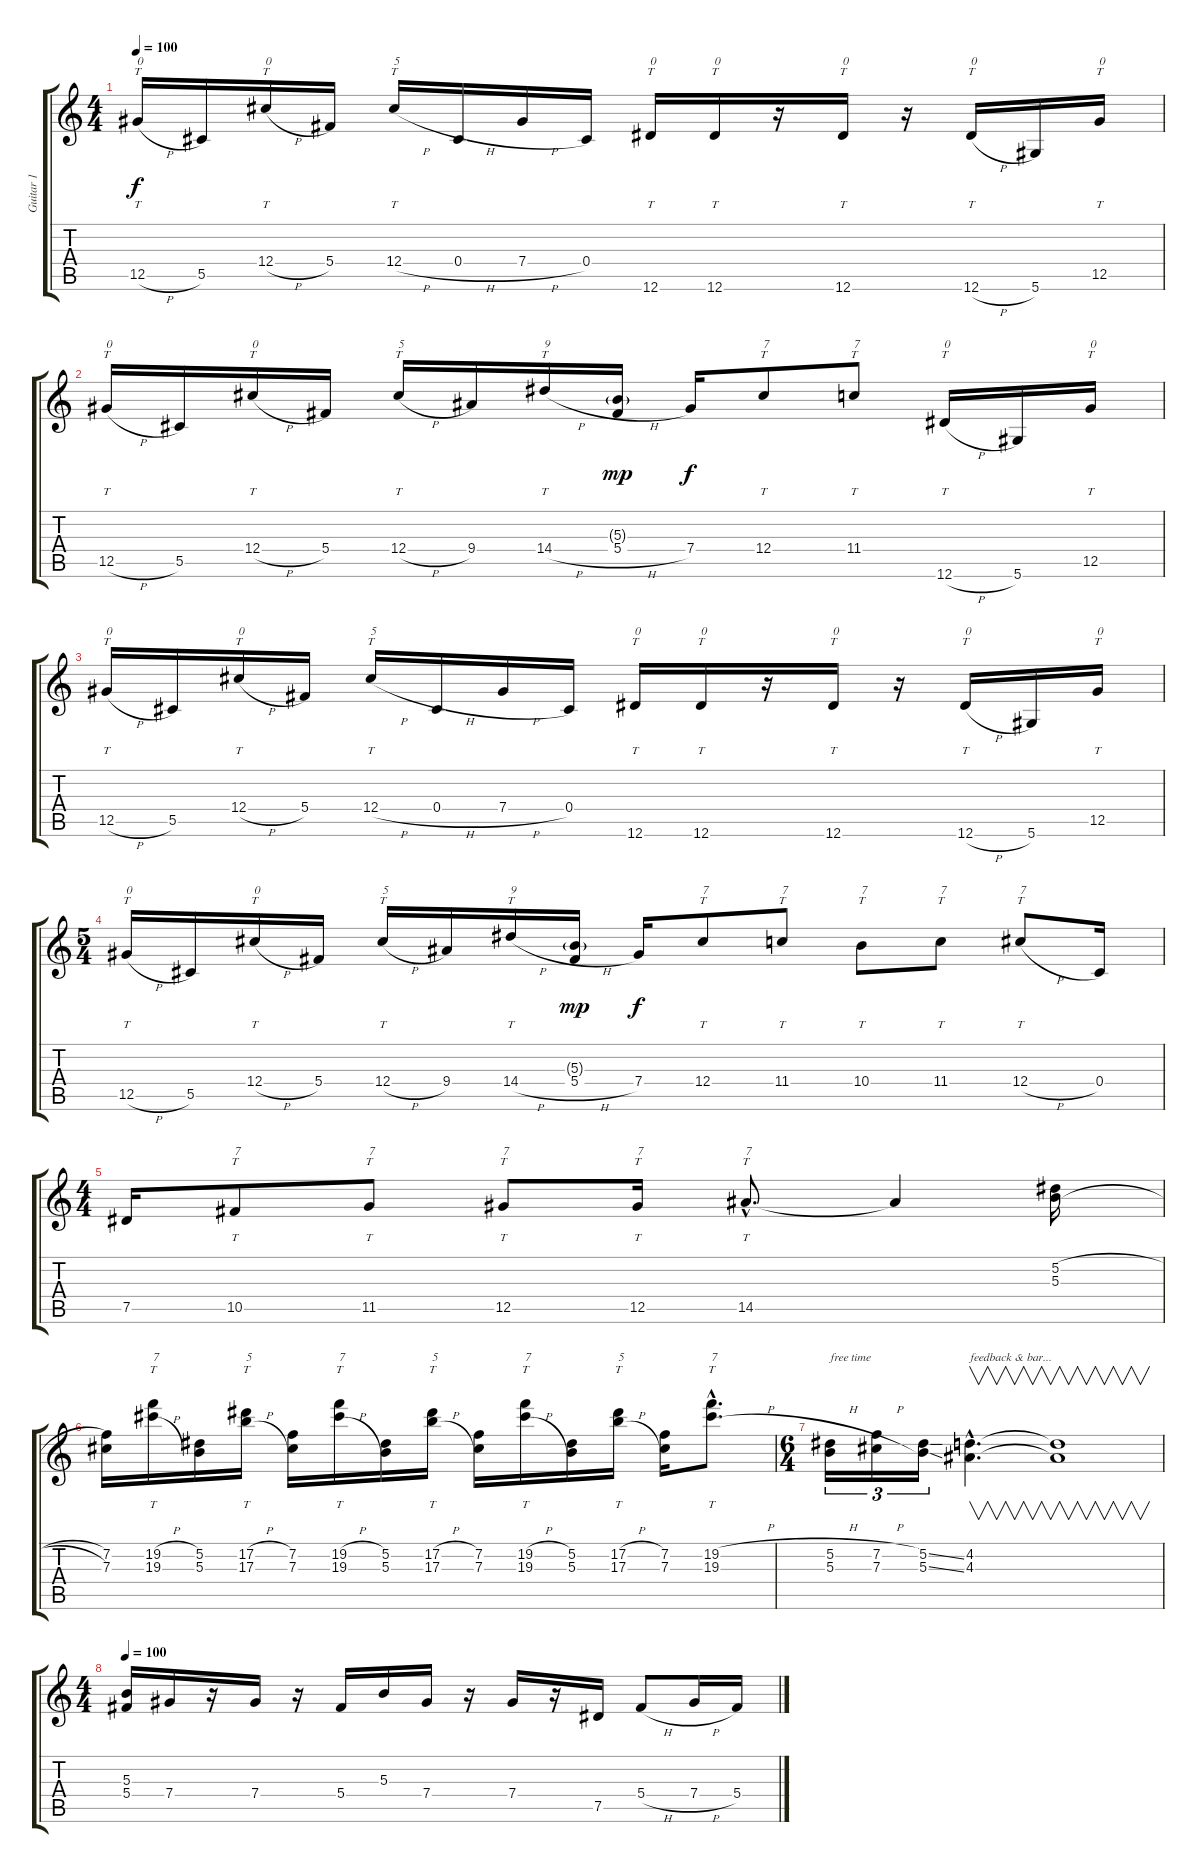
\track ("Guitar 1" "Guitar 1") {instrument overdrivenguitar}
\staff {score tabs}
\tuning (Eb4 Bb3 Gb3 Db3 Ab2 Eb2) {hide}
\ts (4 4)
\tempo 100
\clef g2
\ks c
12.5{h}.16{tt txt "0" dy f} 5.5.16 12.4{h}.16{tt txt "0"} 5.4.16 12.4{h}.16{tt txt "5"} 0.4{h}.16 7.4{h}.16 0.4.16 12.6.16{tt txt "0"} 12.6.16{tt txt "0"} r.16 12.6.16{tt txt "0"} r.16 12.6{h}.16{tt txt "0"} 5.6.16 12.5.16{tt txt "0"} |
12.5{h}.16{tt txt "0"} 5.5.16 12.4{h}.16{tt txt "0"} 5.4.16 12.4{h}.16{tt txt "5"} 9.4.16 14.4{h}.16{tt txt "9"} (5.3{g} 5.4{h}).16{dy mp} 7.4.16{dy f} 12.4.8{tt txt "7"} 11.4.8{tt txt "7"} 12.6{h}.16{tt txt "0"} 5.6.16 12.5.16{tt txt "0"} |
12.5{h}.16{tt txt "0"} 5.5.16 12.4{h}.16{tt txt "0"} 5.4.16 12.4{h}.16{tt txt "5"} 0.4{h}.16 7.4{h}.16 0.4.16 12.6.16{tt txt "0"} 12.6.16{tt txt "0"} r.16 12.6.16{tt txt "0"} r.16 12.6{h}.16{tt txt "0"} 5.6.16 12.5.16{tt txt "0"} |
\ts (5 4)
12.5{h}.16{tt txt "0"} 5.5.16 12.4{h}.16{tt txt "0"} 5.4.16 12.4{h}.16{tt txt "5"} 9.4.16 14.4{h}.16{tt txt "9"} (5.3{g} 5.4{h}).16{dy mp} 7.4.16{dy f} 12.4.8{tt txt "7"} 11.4.8{tt txt "7"} 10.4.8{tt txt "7"} 11.4.8{tt txt "7"} 12.4{h}.8{tt txt "7"} 0.4.16 |
\ts (4 4)
7.5.16 10.5.8{tt txt "7"} 11.5.8{tt txt "7"} 12.5.8{tt txt "7"} 12.5.16{tt txt "7"} 14.5{hac}.8{tt d txt "7"} 14.5{t}.4 (5.2{h} 5.3{h}).16 |
(7.2 7.3).16 (19.2{h} 19.3{h}).16{tt txt "7"} (5.2 5.3).16 (17.2{h} 17.3{h}).16{tt txt "5"} (7.2 7.3).16 (19.2{h} 19.3{h}).16{tt txt "7"} (5.2 5.3).16 (17.2{h} 17.3{h}).16{tt txt "5"} (7.2 7.3).16 (19.2{h} 19.3{h}).16{tt txt "7"} (5.2 5.3).16 (17.2{h} 17.3{h}).16{tt txt "5"} (7.2 7.3).16 (19.2{h hac} 19.3{h hac}).8{tt d txt "7"} |
\ts (6 4)
(5.2{h} 5.3{h}).16{tu (3 2) txt "free time"} (7.2{h} 7.3{h}).16{tu (3 2)} (5.2{ss} 5.3{ss}).16{tu (3 2)} (4.2{hac} 4.3{hac}).4{v d txt "feedback & bar..."} (4.2{t} 4.3{t}).1{v} |
\ts (4 4)
\tempo 100
(5.3 5.4).16 7.4.16 r.16 7.4.16 r.16 5.4.16 5.3.16 7.4.16 r.16 7.4.16 r.16 7.5.16 5.4{h}.8 7.4{h}.16 5.4.16
